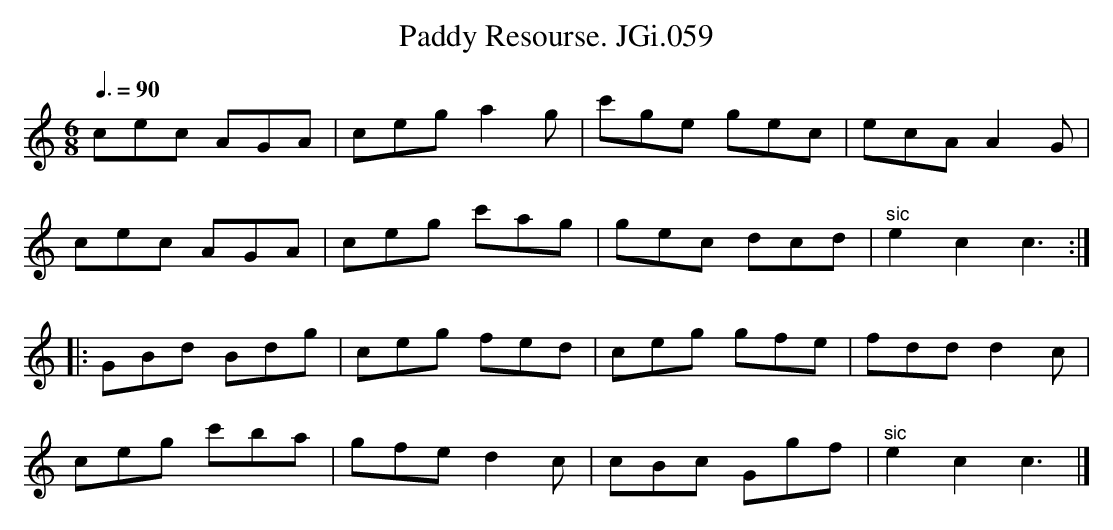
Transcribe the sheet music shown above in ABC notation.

X:1
T:Paddy Resourse. JGi.059
M:6/8
L:1/8
Q:3/8=90
K:C
cec AGA|ceg a2g|c'ge gec|ecAA2G|
cec AGA|ceg c'ag|gec dcd|"^sic"e2c2c3:|
|:GBd Bdg|ceg fed|ceg gfe|fdd d2c|
ceg c'ba|gfe d2c|cBc Ggf|"^sic"e2c2c3|]
